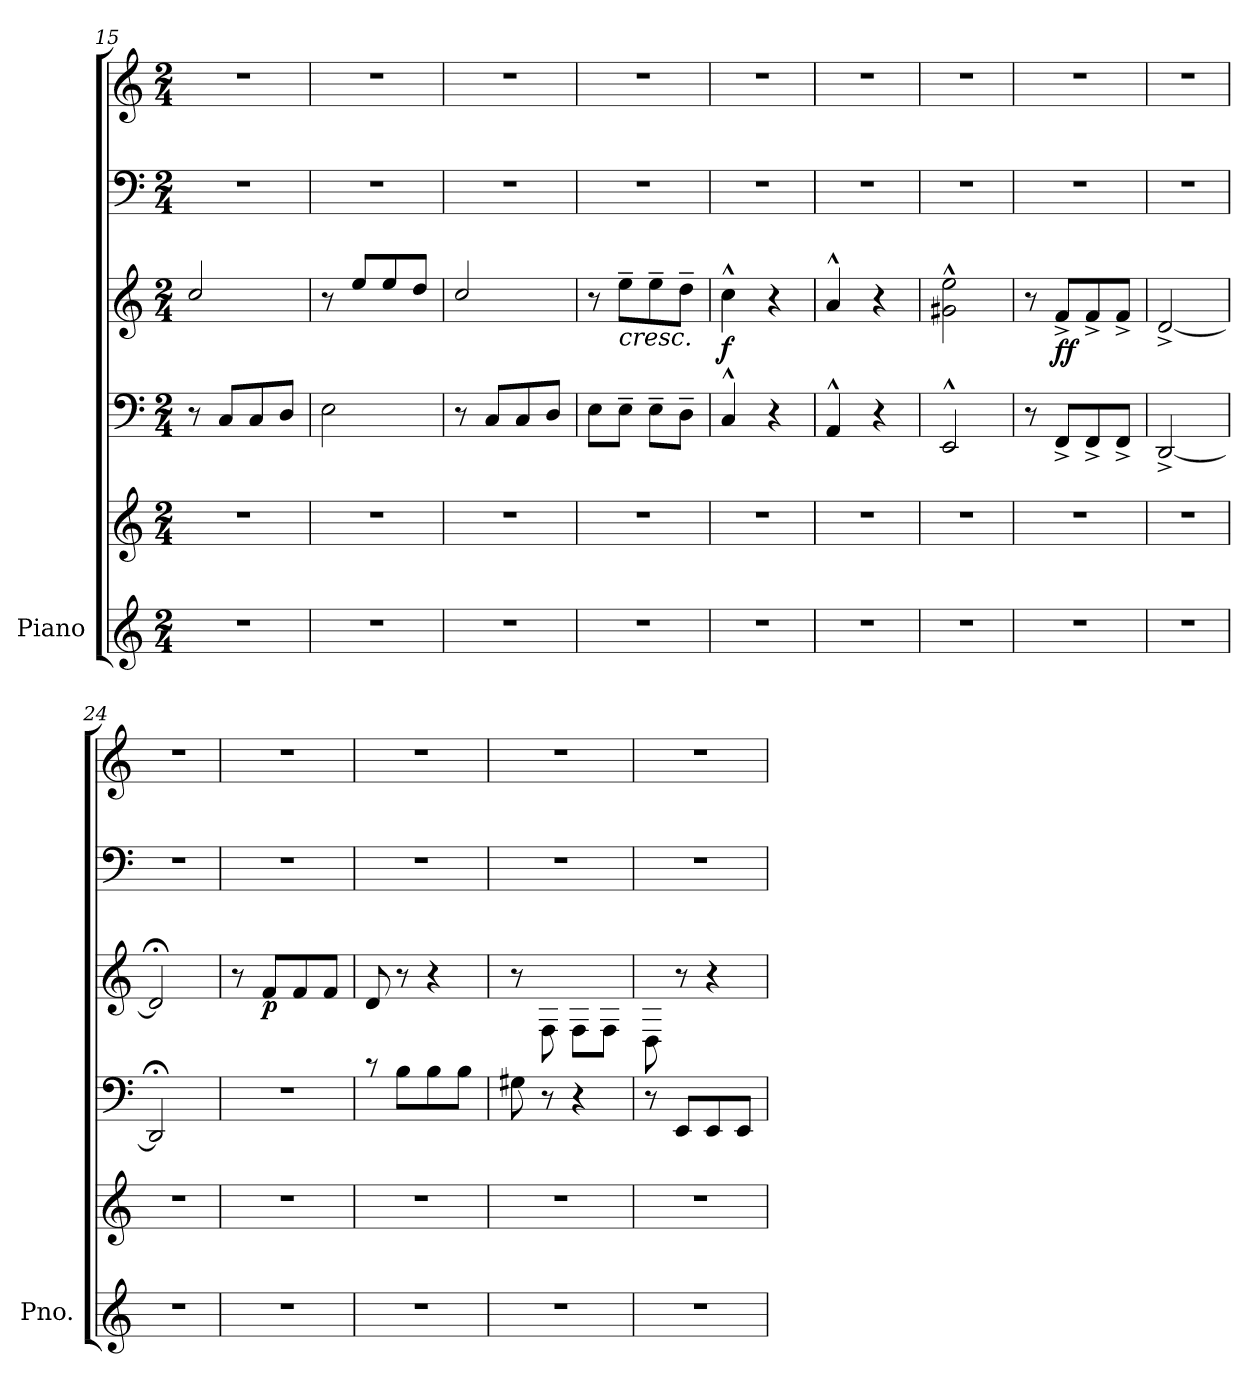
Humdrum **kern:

**kern	**kern	**kern	**kern	**kern	**kern	**dynam
*part1	*part1	*part1	*part1	*part1	*part1	*part1
*staff6	*staff5	*staff4	*staff3	*staff2	*staff1	*staff1/2/3/4/5/6
*I"Piano	*	*	*	*	*	*
*I'Pno.	*	*	*	*	*	*
*clefG2	*clefG2	*clefF4	*clefG2	*clefF4	*clefG2	*
*k[]	*k[]	*k[]	*k[]	*k[]	*k[]	*
*M2/4	*M2/4	*M2/4	*M2/4	*M2/4	*M2/4	*
=15	=15	=15	=15	=15	=15	=15
2r	2r	8r	2cc/	2r	2r	.
.	.	8C/L	.	.	.	.
.	.	8C/	.	.	.	.
.	.	8D/J	.	.	.	.
=16	=16	=16	=16	=16	=16	=16
2r	2r	2E\	8r	2r	2r	.
.	.	.	8ee/L	.	.	.
.	.	.	8ee/	.	.	.
.	.	.	8dd/J	.	.	.
=17	=17	=17	=17	=17	=17	=17
2r	2r	8r	2cc/	2r	2r	.
.	.	8C/L	.	.	.	.
.	.	8C/	.	.	.	.
.	.	8D/J	.	.	.	.
!!LO:LB:g=z
=18	=18	=18	=18	=18	=18	=18
2r	2r	8E\L	8r	2r	2r	.
!	!	!	!LO:TX:b:i:t=cresc.	!	!	!
.	.	8E~\J	8ee~\L	.	.	.
.	.	8E~\L	8ee~\	.	.	.
.	.	8D~\J	8dd~\J	.	.	.
=19	=19	=19	=19	=19	=19	=19
!	!	!	!	!	!	!LO:DY:b=3
2r	2r	4C^^/	4cc^^\	2r	2r	f
.	.	4r	4r	.	.	.
=20	=20	=20	=20	=20	=20	=20
2r	2r	4AA^^/	4a^^/	2r	2r	.
.	.	4r	4r	.	.	.
=21	=21	=21	=21	=21	=21	=21
2r	2r	2EE^^/	2g#X\^^ 2ee\^^	2r	2r	.
=22	=22	=22	=22	=22	=22	=22
2r	2r	8r	8r	2r	2r	.
!	!	!	!	!	!	!LO:DY:b=3
.	.	8FF^/L	8f^/L	.	.	ff
.	.	8FF^/	8f^/	.	.	.
.	.	8FF^/J	8f^/J	.	.	.
=23	=23	=23	=23	=23	=23	=23
2r	2r	[2DD^/	[2d^/	2r	2r	.
=24	=24	=24	=24	=24	=24	=24
2r	2r	2DD;</]	2d;</]	2r	2r	.
=25	=25	=25	=25	=25	=25	=25
2r	2r	2r	8r	2r	2r	.
!	!	!	!	!	!	!LO:DY:b=3
.	.	.	8f/L	.	.	p
.	.	.	8f/	.	.	.
.	.	.	8f/J	.	.	.
=26	=26	=26	=26	=26	=26	=26
2r	2r	8rc	8d/	2r	2r	.
.	.	8B\L	8r	.	.	.
.	.	8B\	4r	.	.	.
.	.	8B\J	.	.	.	.
=27	=27	=27	=27	=27	=27	=27
2r	2r	8G#X\	8r	2r	2r	.
.	.	8r	8F\	.	.	.
.	.	4r	8F\L	.	.	.
.	.	.	8F\J	.	.	.
!!LO:LB:g=z
=28	=28	=28	=28	=28	=28	=28
2r	2r	8r	8D\	2r	2r	.
.	.	8EE/L	8r	.	.	.
.	.	8EE/	4r	.	.	.
.	.	8EE/J	.	.	.	.
=	=	=	=	=	=	=
*-	*-	*-	*-	*-	*-	*-
